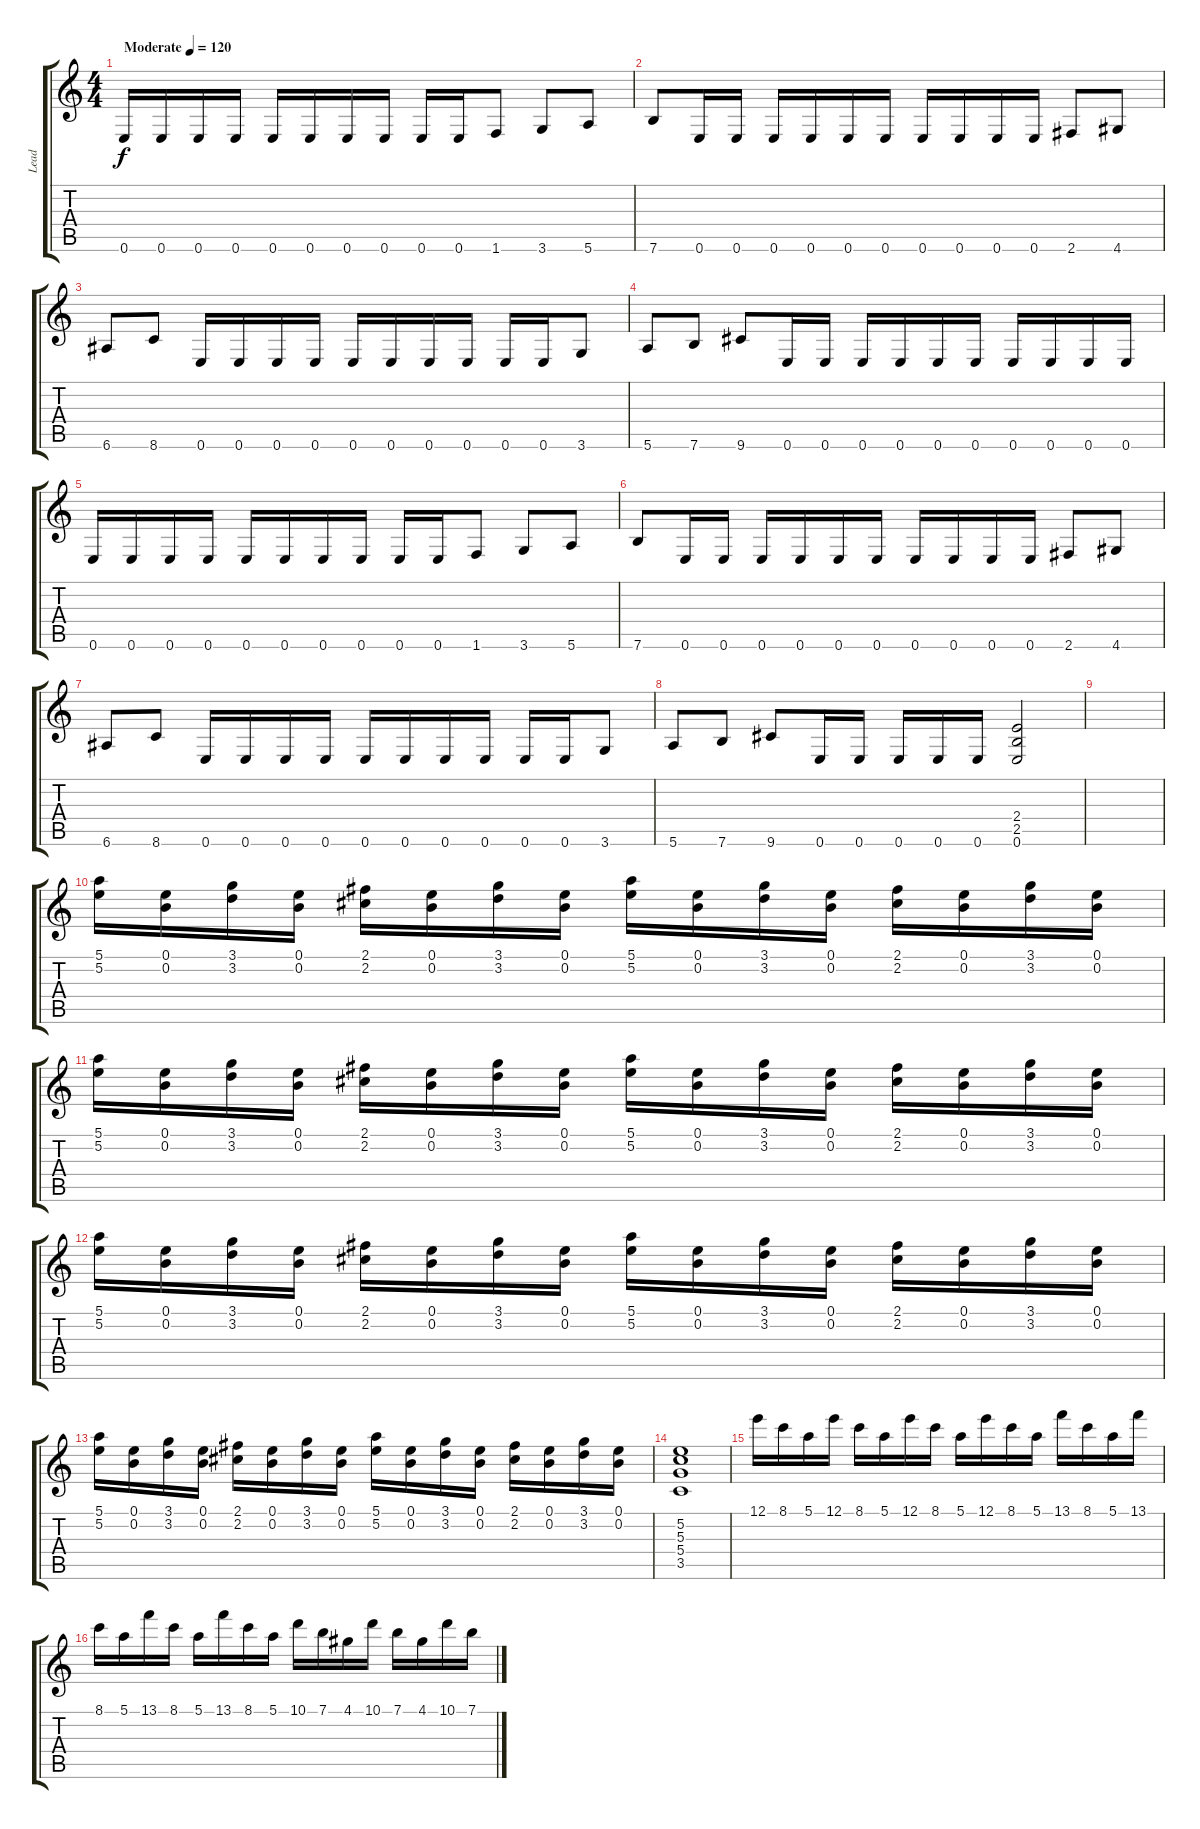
\track ("Lead" "Lead") {instrument distortionguitar}
\staff {score tabs}
\tuning (E4 B3 G3 D3 A2 E2) {hide}
\ts (4 4)
\tempo (120 "Moderate")
\clef g2
\ks c
0.6.16{dy f instrument distortionguitar} 0.6.16 0.6.16 0.6.16 0.6.16 0.6.16 0.6.16 0.6.16 0.6.16 0.6.16 1.6.8 3.6.8 5.6.8 |
7.6.8 0.6.16 0.6.16 0.6.16 0.6.16 0.6.16 0.6.16 0.6.16 0.6.16 0.6.16 0.6.16 2.6.8 4.6.8 |
6.6.8 8.6.8 0.6.16 0.6.16 0.6.16 0.6.16 0.6.16 0.6.16 0.6.16 0.6.16 0.6.16 0.6.16 3.6.8 |
5.6.8 7.6.8 9.6.8 0.6.16 0.6.16 0.6.16 0.6.16 0.6.16 0.6.16 0.6.16 0.6.16 0.6.16 0.6.16 |
0.6.16 0.6.16 0.6.16 0.6.16 0.6.16 0.6.16 0.6.16 0.6.16 0.6.16 0.6.16 1.6.8 3.6.8 5.6.8 |
7.6.8 0.6.16 0.6.16 0.6.16 0.6.16 0.6.16 0.6.16 0.6.16 0.6.16 0.6.16 0.6.16 2.6.8 4.6.8 |
6.6.8 8.6.8 0.6.16 0.6.16 0.6.16 0.6.16 0.6.16 0.6.16 0.6.16 0.6.16 0.6.16 0.6.16 3.6.8 |
5.6.8 7.6.8 9.6.8 0.6.16 0.6.16 0.6.16 0.6.16 0.6.16 (2.4 2.5 0.6).2 |
|
(5.1 5.2).16 (0.1 0.2).16 (3.1 3.2).16 (0.1 0.2).16 (2.1 2.2).16 (0.1 0.2).16 (3.1 3.2).16 (0.1 0.2).16 (5.1 5.2).16 (0.1 0.2).16 (3.1 3.2).16 (0.1 0.2).16 (2.1 2.2).16 (0.1 0.2).16 (3.1 3.2).16 (0.1 0.2).16 |
(5.1 5.2).16 (0.1 0.2).16 (3.1 3.2).16 (0.1 0.2).16 (2.1 2.2).16 (0.1 0.2).16 (3.1 3.2).16 (0.1 0.2).16 (5.1 5.2).16 (0.1 0.2).16 (3.1 3.2).16 (0.1 0.2).16 (2.1 2.2).16 (0.1 0.2).16 (3.1 3.2).16 (0.1 0.2).16 |
(5.1 5.2).16 (0.1 0.2).16 (3.1 3.2).16 (0.1 0.2).16 (2.1 2.2).16 (0.1 0.2).16 (3.1 3.2).16 (0.1 0.2).16 (5.1 5.2).16 (0.1 0.2).16 (3.1 3.2).16 (0.1 0.2).16 (2.1 2.2).16 (0.1 0.2).16 (3.1 3.2).16 (0.1 0.2).16 |
(5.1 5.2).16 (0.1 0.2).16 (3.1 3.2).16 (0.1 0.2).16 (2.1 2.2).16 (0.1 0.2).16 (3.1 3.2).16 (0.1 0.2).16 (5.1 5.2).16 (0.1 0.2).16 (3.1 3.2).16 (0.1 0.2).16 (2.1 2.2).16 (0.1 0.2).16 (3.1 3.2).16 (0.1 0.2).16 |
(5.2 5.3 5.4 3.5).1 |
12.1.16 8.1.16 5.1.16 12.1.16 8.1.16 5.1.16 12.1.16 8.1.16 5.1.16 12.1.16 8.1.16 5.1.16 13.1.16 8.1.16 5.1.16 13.1.16 |
8.1.16 5.1.16 13.1.16 8.1.16 5.1.16 13.1.16 8.1.16 5.1.16 10.1.16 7.1.16 4.1.16 10.1.16 7.1.16 4.1.16 10.1.16 7.1.16
